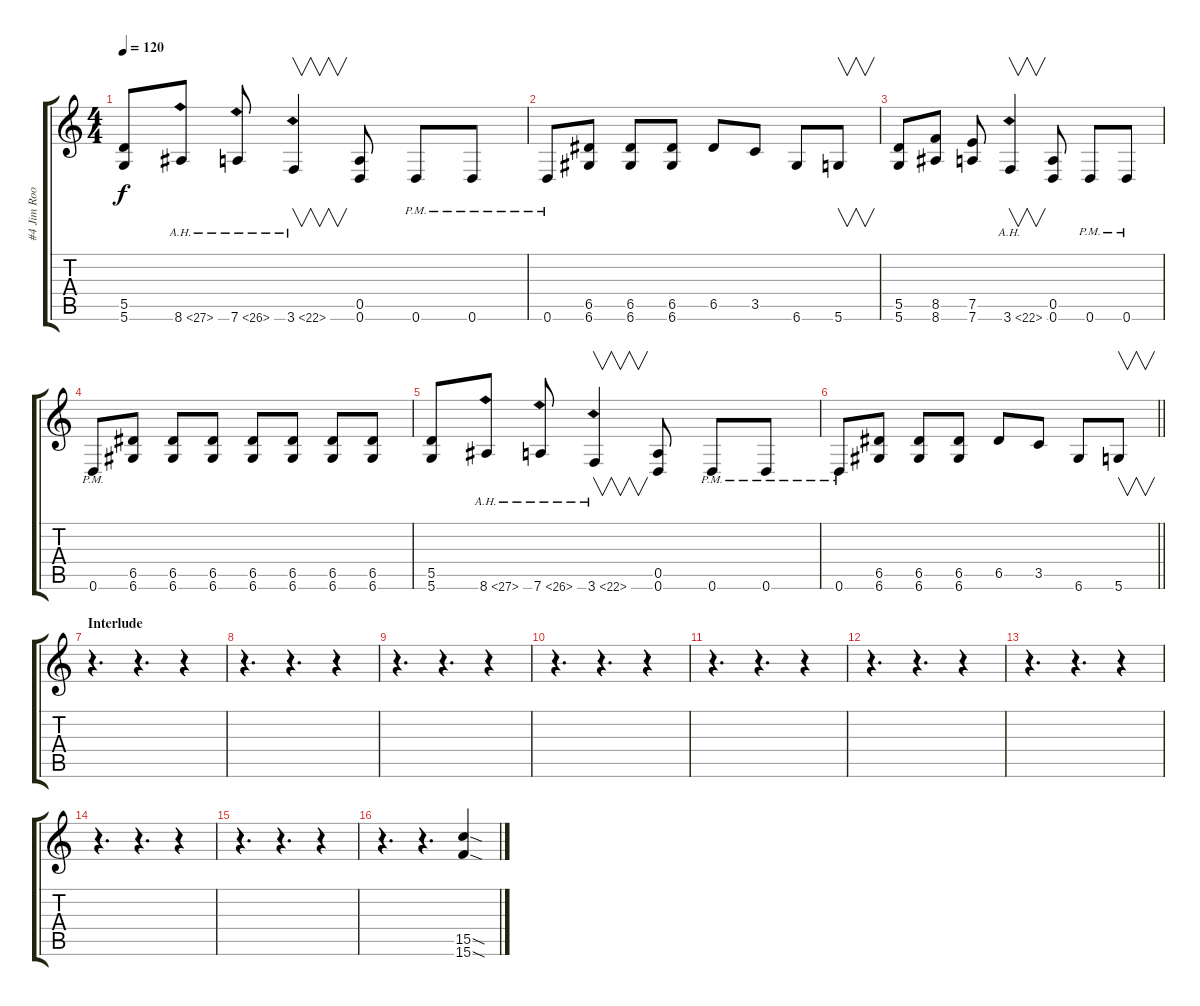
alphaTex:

\track ("#4 Jim Root" "#4 Jim Roo") {instrument distortionguitar}
\staff {score tabs}
\tuning (E4 B3 G3 D3 A2 D2) {hide}
\ts (4 4)
\tempo 120
\clef g2
\ks c
(5.5 5.6).8{dy f} 8.6{ah 19}.8 7.6{ah 19}.8 3.6{ah 19}.4{v} (0.5 0.6).8 0.6{pm}.8 0.6{pm}.8 |
0.6{pm}.8 (6.5 6.6).8 (6.5 6.6).8 (6.5 6.6).8 6.5.8 3.5.8 6.6.8 5.6.8{v} |
(5.5 5.6).8 (8.5 8.6).8 (7.5 7.6).8 3.6{ah 19}.4{v} (0.5 0.6).8 0.6{pm}.8 0.6{pm}.8 |
0.6{pm}.8 (6.5 6.6).8 (6.5 6.6).8 (6.5 6.6).8 (6.5 6.6).8 (6.5 6.6).8 (6.5 6.6).8 (6.5 6.6).8 |
(5.5 5.6).8 8.6{ah 19}.8 7.6{ah 19}.8 3.6{ah 19}.4{v} (0.5 0.6).8 0.6{pm}.8 0.6{pm}.8 |
\barLineRight lightlight
0.6{pm}.8 (6.5 6.6).8 (6.5 6.6).8 (6.5 6.6).8 6.5.8 3.5.8 6.6.8 5.6.8{v} |
\section ("" "Interlude")
r.4{d} r.4{d} r.4 |
r.4{d} r.4{d} r.4 |
r.4{d} r.4{d} r.4 |
r.4{d} r.4{d} r.4 |
r.4{d} r.4{d} r.4 |
r.4{d} r.4{d} r.4 |
r.4{d} r.4{d} r.4 |
r.4{d} r.4{d} r.4 |
r.4{d} r.4{d} r.4 |
r.4{d} r.4{d} (15.5{sod} 15.6{sod}).4
